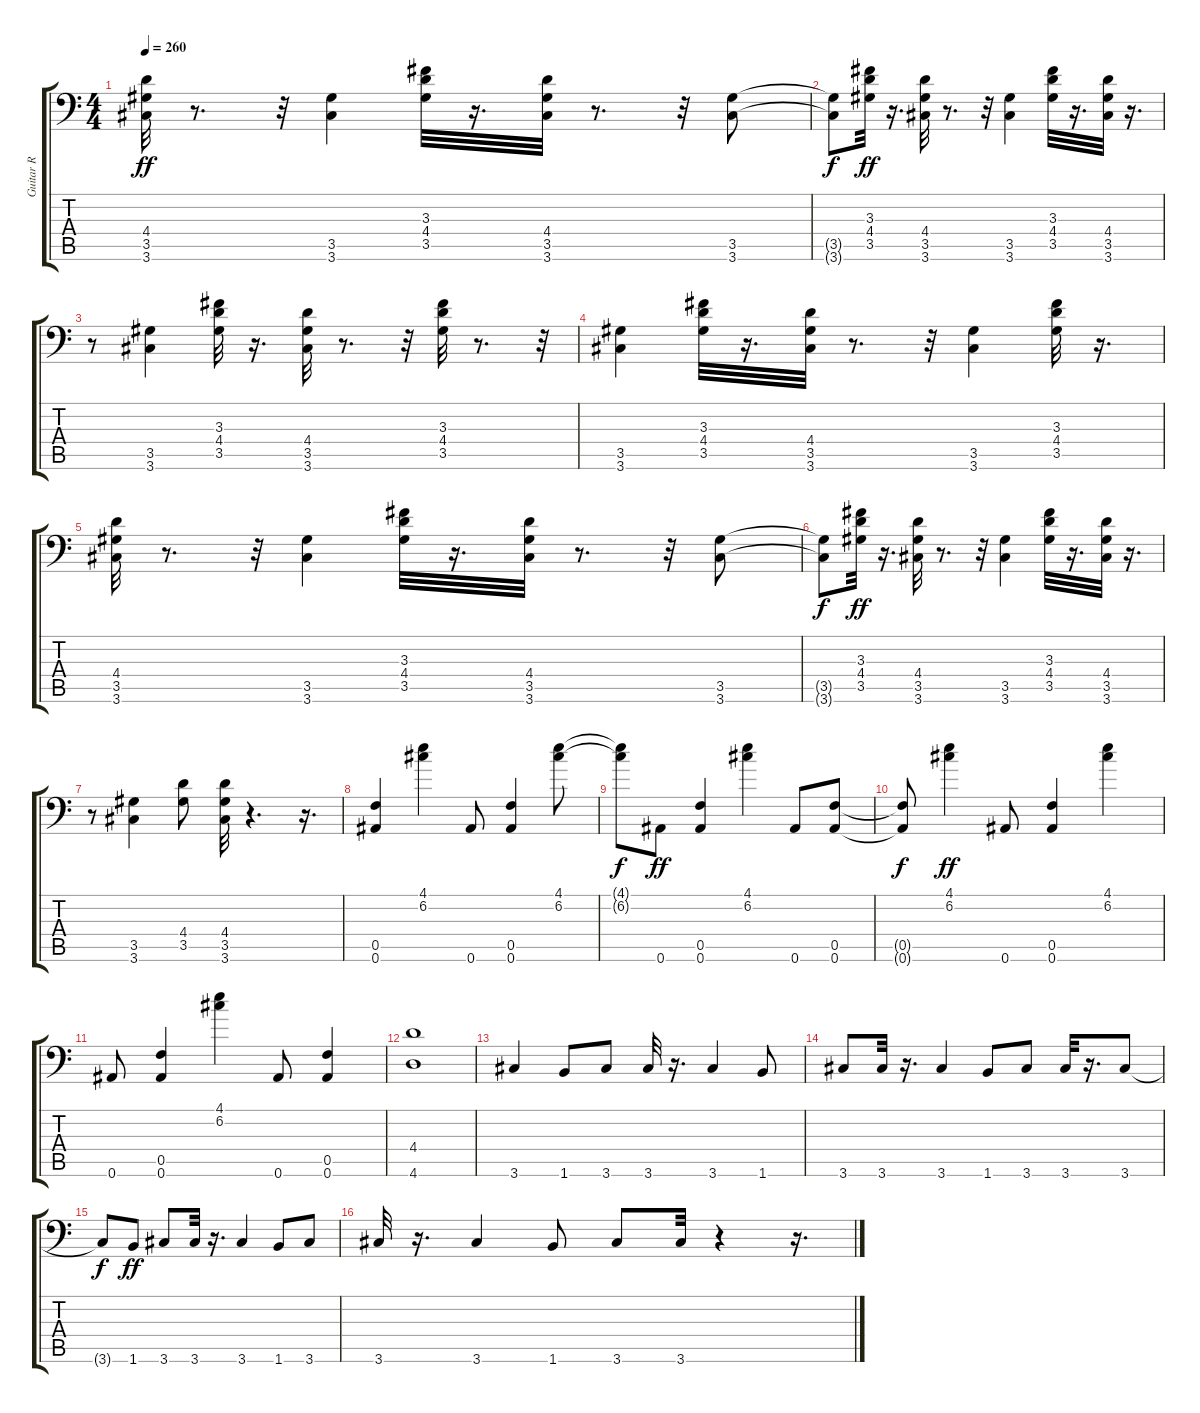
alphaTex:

\track ("Guitar R" "Guitar R") {instrument distortionguitar}
\staff {score tabs}
\tuning (C4 G3 Eb3 Bb2 F2 Bb1) {hide}
\ts (4 4)
\tempo 260
\clef f4
\ks c
(4.4 3.5 3.6).32{dy ff} r.8{d} r.32 (3.5 3.6).4 (3.3 4.4 3.5).32 r.16{d} (4.4 3.5 3.6).32 r.8{d} r.32 (3.5 3.6).8 |
(3.5{t} 3.6{t}).8{dy f} (3.3 4.4 3.5).32{dy ff} r.16{d} (4.4 3.5 3.6).32 r.8{d} r.32 (3.5 3.6).4 (3.3 4.4 3.5).32 r.16{d} (4.4 3.5 3.6).32 r.16{d} |
r.8 (3.5 3.6).4 (3.3 4.4 3.5).32 r.16{d} (4.4 3.5 3.6).32 r.8{d} r.32 (3.3 4.4 3.5).32 r.8{d} r.32 |
(3.5 3.6).4 (3.3 4.4 3.5).32 r.16{d} (4.4 3.5 3.6).32 r.8{d} r.32 (3.5 3.6).4 (3.3 4.4 3.5).32 r.16{d} |
(4.4 3.5 3.6).32 r.8{d} r.32 (3.5 3.6).4 (3.3 4.4 3.5).32 r.16{d} (4.4 3.5 3.6).32 r.8{d} r.32 (3.5 3.6).8 |
(3.5{t} 3.6{t}).8{dy f} (3.3 4.4 3.5).32{dy ff} r.16{d} (4.4 3.5 3.6).32 r.8{d} r.32 (3.5 3.6).4 (3.3 4.4 3.5).32 r.16{d} (4.4 3.5 3.6).32 r.16{d} |
r.8 (3.5 3.6).4 (4.4 3.5).8 (4.4 3.5 3.6).32 r.4{d} r.16{d} |
(0.5 0.6).4 (4.1 6.2).4 0.6.8 (0.5 0.6).4 (4.1 6.2).8 |
(4.1{t} 6.2{t}).8{dy f} 0.6.8{dy ff} (0.5 0.6).4 (4.1 6.2).4 0.6.8 (0.5 0.6).8 |
(0.5{t} 0.6{t}).8{dy f} (4.1 6.2).4{dy ff} 0.6.8 (0.5 0.6).4 (4.1 6.2).4 |
0.6.8 (0.5 0.6).4 (4.1 6.2).4 0.6.8 (0.5 0.6).4 |
(4.4 4.6).1 |
3.6.4 1.6.8 3.6.8 3.6.32 r.16{d} 3.6.4 1.6.8 |
3.6.8 3.6.32 r.16{d} 3.6.4 1.6.8 3.6.8 3.6.32 r.16{d} 3.6.8 |
3.6{t}.8{dy f} 1.6.8{dy ff} 3.6.8 3.6.32 r.16{d} 3.6.4 1.6.8 3.6.8 |
3.6.32 r.16{d} 3.6.4 1.6.8 3.6.8 3.6.32 r.4 r.16{d}
